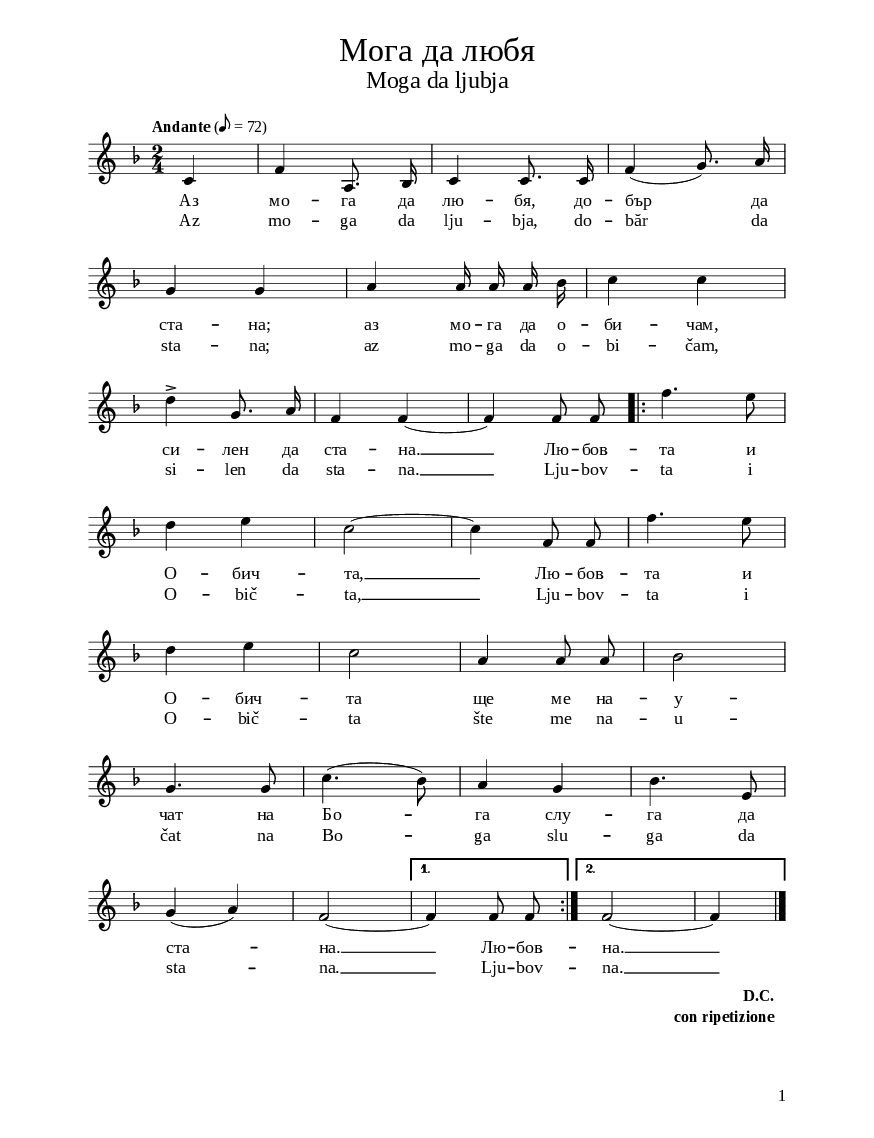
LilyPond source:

\version "2.24.1"

% include paper part and global functions
\include "include/globals.ily"

\bookpart {
  \label #'ref111
  \tocItem \markup "Мога да любя – Moga da ljubja"
  \include "include/bookpart-paper.ily"
  \score {
    \include "include/score-layout.ily"


    \new Voice \relative c' {
      \clef treble
      \key f \major
      \time 2/4
      \tempoFunc "Andante" 8 "72"
      \autoBeamOff

      \partial 4

      c4 | % 2
      f4 a,8. bes16 | % 3
      c4 c8. c16 | % 4
      f4 ( g8. ) a16 | \break |% 5
      g4 g4 | % 6
      a4 a16 a16 a16  bes16
      % 7
      c4  c4 | \break | % 8
      d4 -> g,8. a16 | % 9
      f4 f4 ~ |
      f4 f8 f8 \repeat volta 2 \relative c {
        | % 11
        f''4.  e8 | \break |% 12
        d4  e4 | % 13
        c2 ~ | % 14
        c4 f,8 f8 | % 15
        f'4.  e8 | \break |% 16
        d4  e4 | % 17
        c2  | % 18
        a4 a8 a8 | % 19
        bes2 | \break |
        g4. g8 | % 21
        c4. (  bes8 ) | % 22
        a4 g4 | % 23
        bes4. e,8  |\break  % 24
        g4 ( a4 ) f2~
      }
      \alternative {
        { f4 f8 f8  | }
        { f2~ f4 }
      }
      \bar "|."
    }
    \addlyrics {
      Аз мо -- га да лю -- бя, до -- бър
      да ста -- на; аз мо -- га да
      о -- би -- чам, си -- лен да ста --
      на. __  Лю -- бов -- та и О -- бич --
      та, __  Лю -- бов -- та и О -- бич --
      та ще ме на -- у -- чат на Бо
      -- га слу -- га да ста -- на. __
      Лю -- бов -- на. __
    }
    \addlyrics {
      Az mo -- ga da lju -- bja, do -- băr
      da sta -- na; az mo -- ga da
      o -- bi -- čam, si -- len da sta --
      na. __  Lju -- bov -- ta i O -- bič --
      ta, __  Lju -- bov -- ta i O -- bič --
      ta šte me na -- u -- čat na Bo
      -- ga slu -- ga da sta -- na. __
      Lju -- bov -- na. __
    }

    \header {
      title = \titleFunc "Мога да любя" "Moga da ljubja"
    }

    \midi{}

  } % score

    \markup \dc-two "D.C.""con ripetizione"
  %

  % include foreign translation(s) of the song

  \pageBreak
  \version "2.20.0"

\markup \fill-line { \fontsize #6 "Ich kann lieben" }
\markup \null
\markup \null
\markup \fontsize #+2.5 {
  \hspace #10
  \override #'(baseline-skip . 2)

  \column {
    \line { " " }
    \line { " "Ich kann lieben (ljubia), }
    \line { " "   damit ich gut werde, }

    \line { " "ich kann lieben (obitscham), }
    \line { " "       damit ich stark werde.}
    \line { " "  Die Liebe (ljubovta) und die Liebe (obitschta) werden mich lehren, }

    \line { " " ein Diener Gottes zu werden.}


  }


}


} % bookpart
